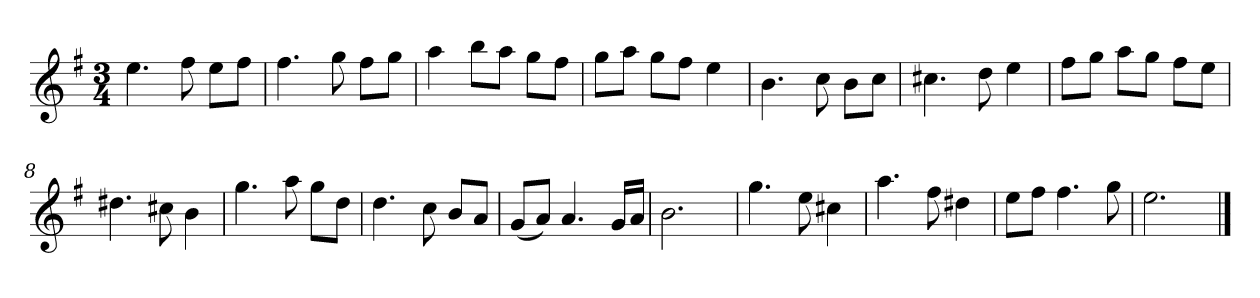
**kern
*part1
*staff1
*k[f#]
*M3/4
*MM120
=1
4.ee
8ff#
8eeL
8ff#J
=2
4.ff#
8gg
8ff#L
8ggJ
=3
4aa
8bbL
8aaJ
8ggL
8ff#J
=4
8ggL
8aaJ
8ggL
8ff#J
4ee
=5
4.b
8cc
8bL
8ccJ
=6
4.cc#X
8dd
4ee
=7
8ff#L
8ggJ
8aaL
8ggJ
8ff#L
8eeJ
=8
4.dd#X
8cc#X
4b
=9
4.gg
8aa
8ggL
8ddJ
=10
4.dd
8cc
8bL
8aJ
=11
(8gL
8aJ)
4.a
16gLL
16aJJ
=12
2.b
=13
4.gg
8ee
4cc#X
=14
4.aa
8ff#
4dd#X
=15
8eeL
8ff#J
4.ff#
8gg
=16
2.ee
==
*-
